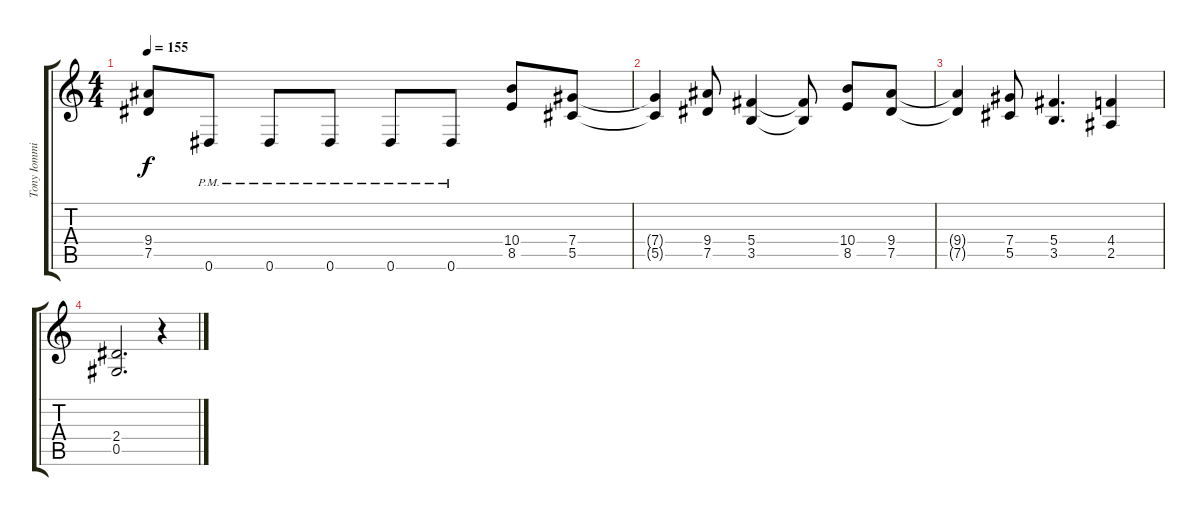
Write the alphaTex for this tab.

\track ("Tony Iommi" "Tony Iommi") {instrument distortionguitar}
\staff {score tabs}
\tuning (Eb4 Bb3 Gb3 Db3 Ab2 Eb2) {hide}
\ts (4 4)
\tempo 155
\clef g2
\ks c
(9.4 7.5).8{dy f} 0.6{pm}.8 0.6{pm}.8 0.6{pm}.8 0.6{pm}.8 0.6{pm}.8 (10.4 8.5).8 (7.4 5.5).8 |
(7.4{t} 5.5{t}).4 (9.4 7.5).8 (5.4 3.5).4 (5.4{t} 3.5{t}).8 (10.4 8.5).8 (9.4 7.5).8 |
(9.4{t} 7.5{t}).4 (7.4 5.5).8 (5.4 3.5).4{d} (4.4 2.5).4 |
(2.4 0.5).2{d} r.4
